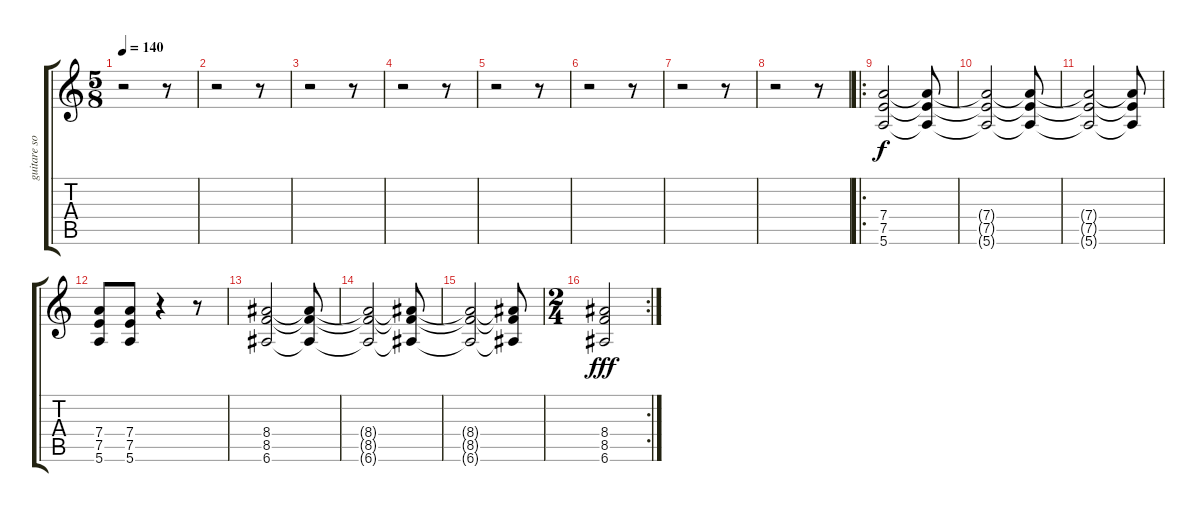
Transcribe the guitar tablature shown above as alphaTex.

\track ("guitare soliste" "guitare so") {instrument distortionguitar}
\staff {score tabs}
\tuning (E4 B3 G3 D3 A2 E2) {hide}
\ts (5 8)
\tempo 140
\clef g2
\ks c
r.2{dy f} r.8 |
r.2 r.8 |
r.2 r.8 |
r.2 r.8 |
r.2 r.8 |
r.2 r.8 |
r.2 r.8 |
r.2 r.8 |
\ro
(7.4 7.5 5.6).2 (7.4{t} 7.5{t} 5.6{t}).8 |
(7.4{t} 7.5{t} 5.6{t}).2 (7.4{t} 7.5{t} 5.6{t}).8 |
(7.4{t} 7.5{t} 5.6{t}).2 (7.4{t} 7.5{t} 5.6{t}).8 |
(7.4 7.5 5.6).8 (7.4 7.5 5.6).8 r.4 r.8 |
(8.4 8.5 6.6).2 (8.4{t} 8.5{t} 6.6{t}).8 |
(8.4{t} 8.5{t} 6.6{t}).2 (8.4{t} 8.5{t} 6.6{t}).8 |
(8.4{t} 8.5{t} 6.6{t}).2 (8.4{t} 8.5{t} 6.6{t}).8 |
\rc 2
\ts (2 4)
(8.4 8.5 6.6).2{dy fff}
